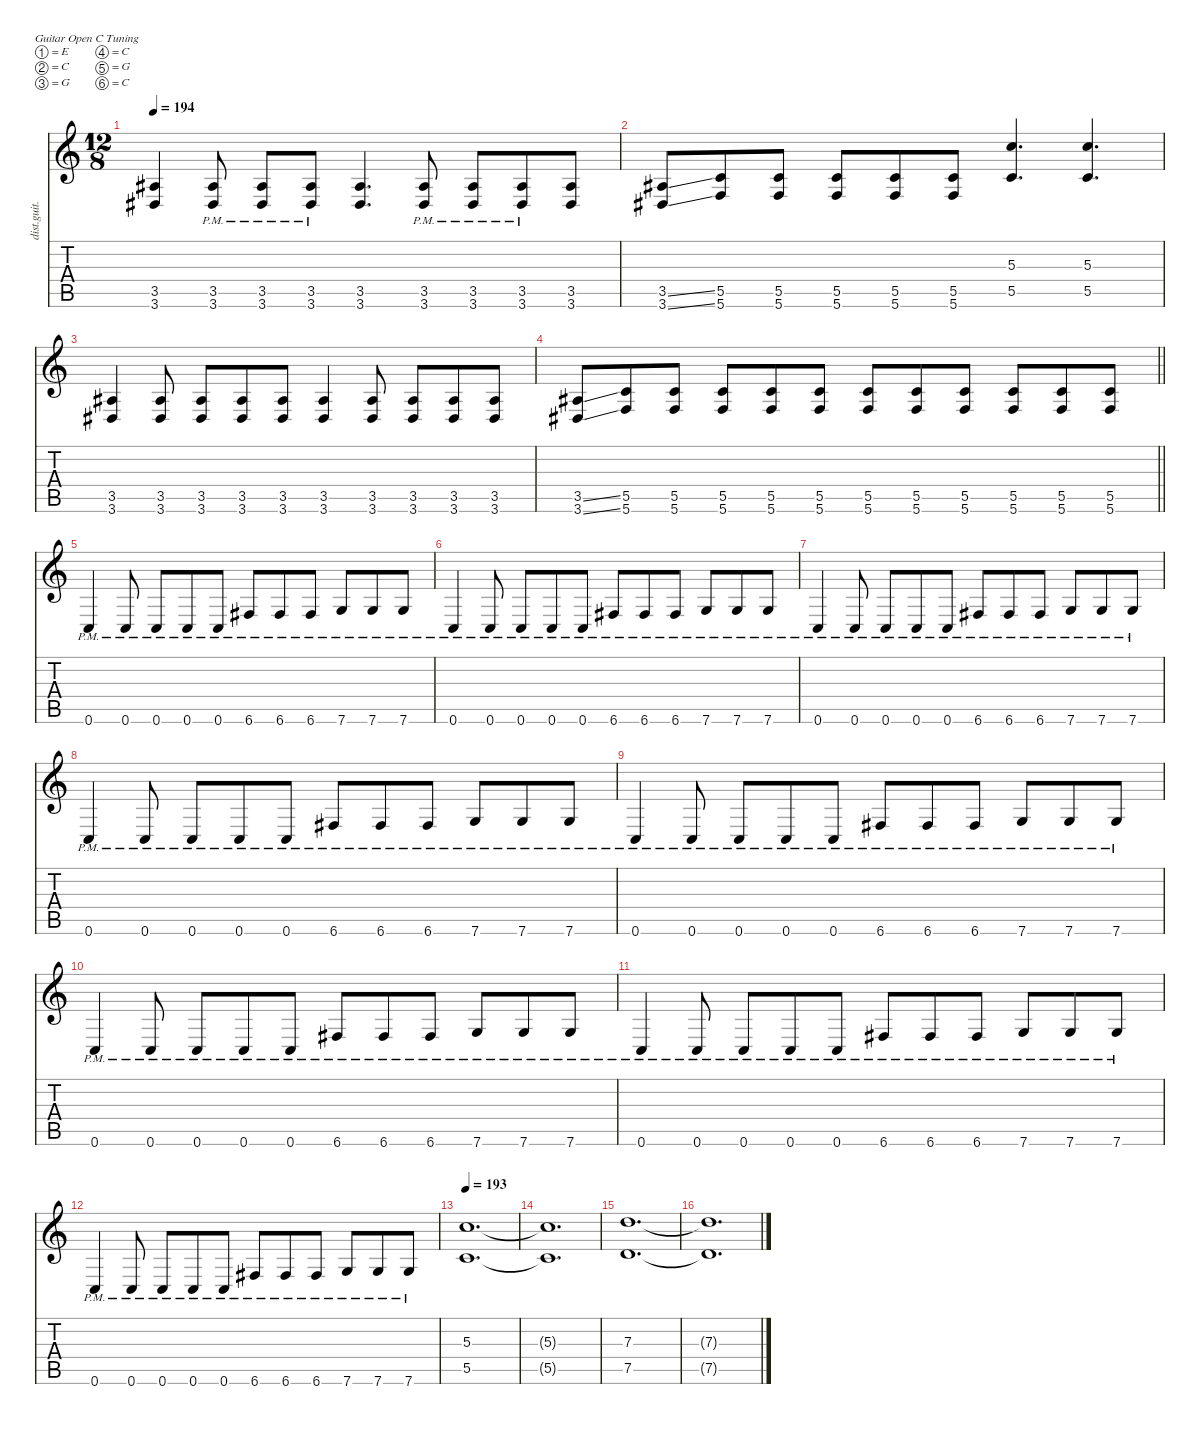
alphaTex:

\defaultSystemsLayout 4
\hideDynamics
\bracketExtendMode nobrackets
\otherSystemsTrackNameOrientation horizontal
\track ("Guitar 1" "dist.guit.") {defaultSystemsLayout 8 mute instrument distortionguitar}
\staff {score tabs}
\tuning (E4 C4 G3 C3 G2 C2)
\ts (12 8)
\tempo 194
\clef g2
\ks c
(3.5{acc #} 3.6{acc #}).4{dy f beam Up} (3.5{pm acc #} 3.6{pm acc #}).8{beam Up} (3.5{pm acc #} 3.6{pm acc #}).8{beam Up} (3.5{pm acc #} 3.6{pm acc #}).8{beam Up} (3.5{acc #} 3.6{acc #}).4{d beam Up} (3.5{pm acc #} 3.6{pm acc #}).8{beam Up} (3.5{pm acc #} 3.6{pm acc #}).8{beam Up} (3.5{pm acc #} 3.6{pm acc #}).8{beam Up} (3.5{acc #} 3.6{acc #}).8{beam Up} |
(3.5{ss acc #} 3.6{ss acc #}).8{beam Up} (5.5 5.6).8{beam Up} (5.5 5.6).8{beam Up} (5.5 5.6).8{beam Up} (5.5 5.6).8{beam Up} (5.5 5.6).8{beam Up} (5.3 5.5).4{d beam Up} (5.3 5.5).4{d beam Up} |
(3.5{acc #} 3.6{acc #}).4{beam Up} (3.5{acc #} 3.6{acc #}).8{beam Up} (3.5{acc #} 3.6{acc #}).8{beam Up} (3.5{acc #} 3.6{acc #}).8{beam Up} (3.5{acc #} 3.6{acc #}).8{beam Up} (3.5{acc #} 3.6{acc #}).4{beam Up} (3.5{acc #} 3.6{acc #}).8{beam Up} (3.5{acc #} 3.6{acc #}).8{beam Up} (3.5{acc #} 3.6{acc #}).8{beam Up} (3.5{acc #} 3.6{acc #}).8{beam Up} |
\barLineRight lightlight
(3.5{ss acc #} 3.6{ss acc #}).8{beam Up} (5.5 5.6).8{beam Up} (5.5 5.6).8{beam Up} (5.5 5.6).8{beam Up} (5.5 5.6).8{beam Up} (5.5 5.6).8{beam Up} (5.5 5.6).8{beam Up} (5.5 5.6).8{beam Up} (5.5 5.6).8{beam Up} (5.5 5.6).8{beam Up} (5.5 5.6).8{beam Up} (5.5 5.6).8{beam Up} |
0.6{pm}.4{beam Up} 0.6{pm}.8{beam Up} 0.6{pm}.8{beam Up} 0.6{pm}.8{beam Up} 0.6{pm}.8{beam Up} 6.6{pm acc #}.8{beam Up} 6.6{pm acc #}.8{beam Up} 6.6{pm acc #}.8{beam Up} 7.6{pm}.8{beam Up} 7.6{pm}.8{beam Up} 7.6{pm}.8{beam Up} |
0.6{pm}.4{beam Up} 0.6{pm}.8{beam Up} 0.6{pm}.8{beam Up} 0.6{pm}.8{beam Up} 0.6{pm}.8{beam Up} 6.6{pm acc #}.8{beam Up} 6.6{pm acc #}.8{beam Up} 6.6{pm acc #}.8{beam Up} 7.6{pm}.8{beam Up} 7.6{pm}.8{beam Up} 7.6{pm}.8{beam Up} |
0.6{pm}.4{beam Up} 0.6{pm}.8{beam Up} 0.6{pm}.8{beam Up} 0.6{pm}.8{beam Up} 0.6{pm}.8{beam Up} 6.6{pm acc #}.8{beam Up} 6.6{pm acc #}.8{beam Up} 6.6{pm acc #}.8{beam Up} 7.6{pm}.8{beam Up} 7.6{pm}.8{beam Up} 7.6{pm}.8{beam Up} |
0.6{pm}.4{beam Up} 0.6{pm}.8{beam Up} 0.6{pm}.8{beam Up} 0.6{pm}.8{beam Up} 0.6{pm}.8{beam Up} 6.6{pm acc #}.8{beam Up} 6.6{pm acc #}.8{beam Up} 6.6{pm acc #}.8{beam Up} 7.6{pm}.8{beam Up} 7.6{pm}.8{beam Up} 7.6{pm}.8{beam Up} |
0.6{pm}.4{beam Up} 0.6{pm}.8{beam Up} 0.6{pm}.8{beam Up} 0.6{pm}.8{beam Up} 0.6{pm}.8{beam Up} 6.6{pm acc #}.8{beam Up} 6.6{pm acc #}.8{beam Up} 6.6{pm acc #}.8{beam Up} 7.6{pm}.8{beam Up} 7.6{pm}.8{beam Up} 7.6{pm}.8{beam Up} |
0.6{pm}.4{beam Up} 0.6{pm}.8{beam Up} 0.6{pm}.8{beam Up} 0.6{pm}.8{beam Up} 0.6{pm}.8{beam Up} 6.6{pm acc #}.8{beam Up} 6.6{pm acc #}.8{beam Up} 6.6{pm acc #}.8{beam Up} 7.6{pm}.8{beam Up} 7.6{pm}.8{beam Up} 7.6{pm}.8{beam Up} |
0.6{pm}.4{beam Up} 0.6{pm}.8{beam Up} 0.6{pm}.8{beam Up} 0.6{pm}.8{beam Up} 0.6{pm}.8{beam Up} 6.6{pm acc #}.8{beam Up} 6.6{pm acc #}.8{beam Up} 6.6{pm acc #}.8{beam Up} 7.6{pm}.8{beam Up} 7.6{pm}.8{beam Up} 7.6{pm}.8{beam Up} |
0.6{pm}.4{beam Up} 0.6{pm}.8{beam Up} 0.6{pm}.8{beam Up} 0.6{pm}.8{beam Up} 0.6{pm}.8{beam Up} 6.6{pm acc #}.8{beam Up} 6.6{pm acc #}.8{beam Up} 6.6{pm acc #}.8{beam Up} 7.6{pm}.8{beam Up} 7.6{pm}.8{beam Up} 7.6{pm}.8{beam Up} |
\tempo 193
(5.3 5.5).1{d beam Up} |
(5.3{t} 5.5{t}).1{d beam Up} |
(7.3 7.5).1{d beam Up} |
(7.3{t} 7.5{t}).1{d beam Up}
